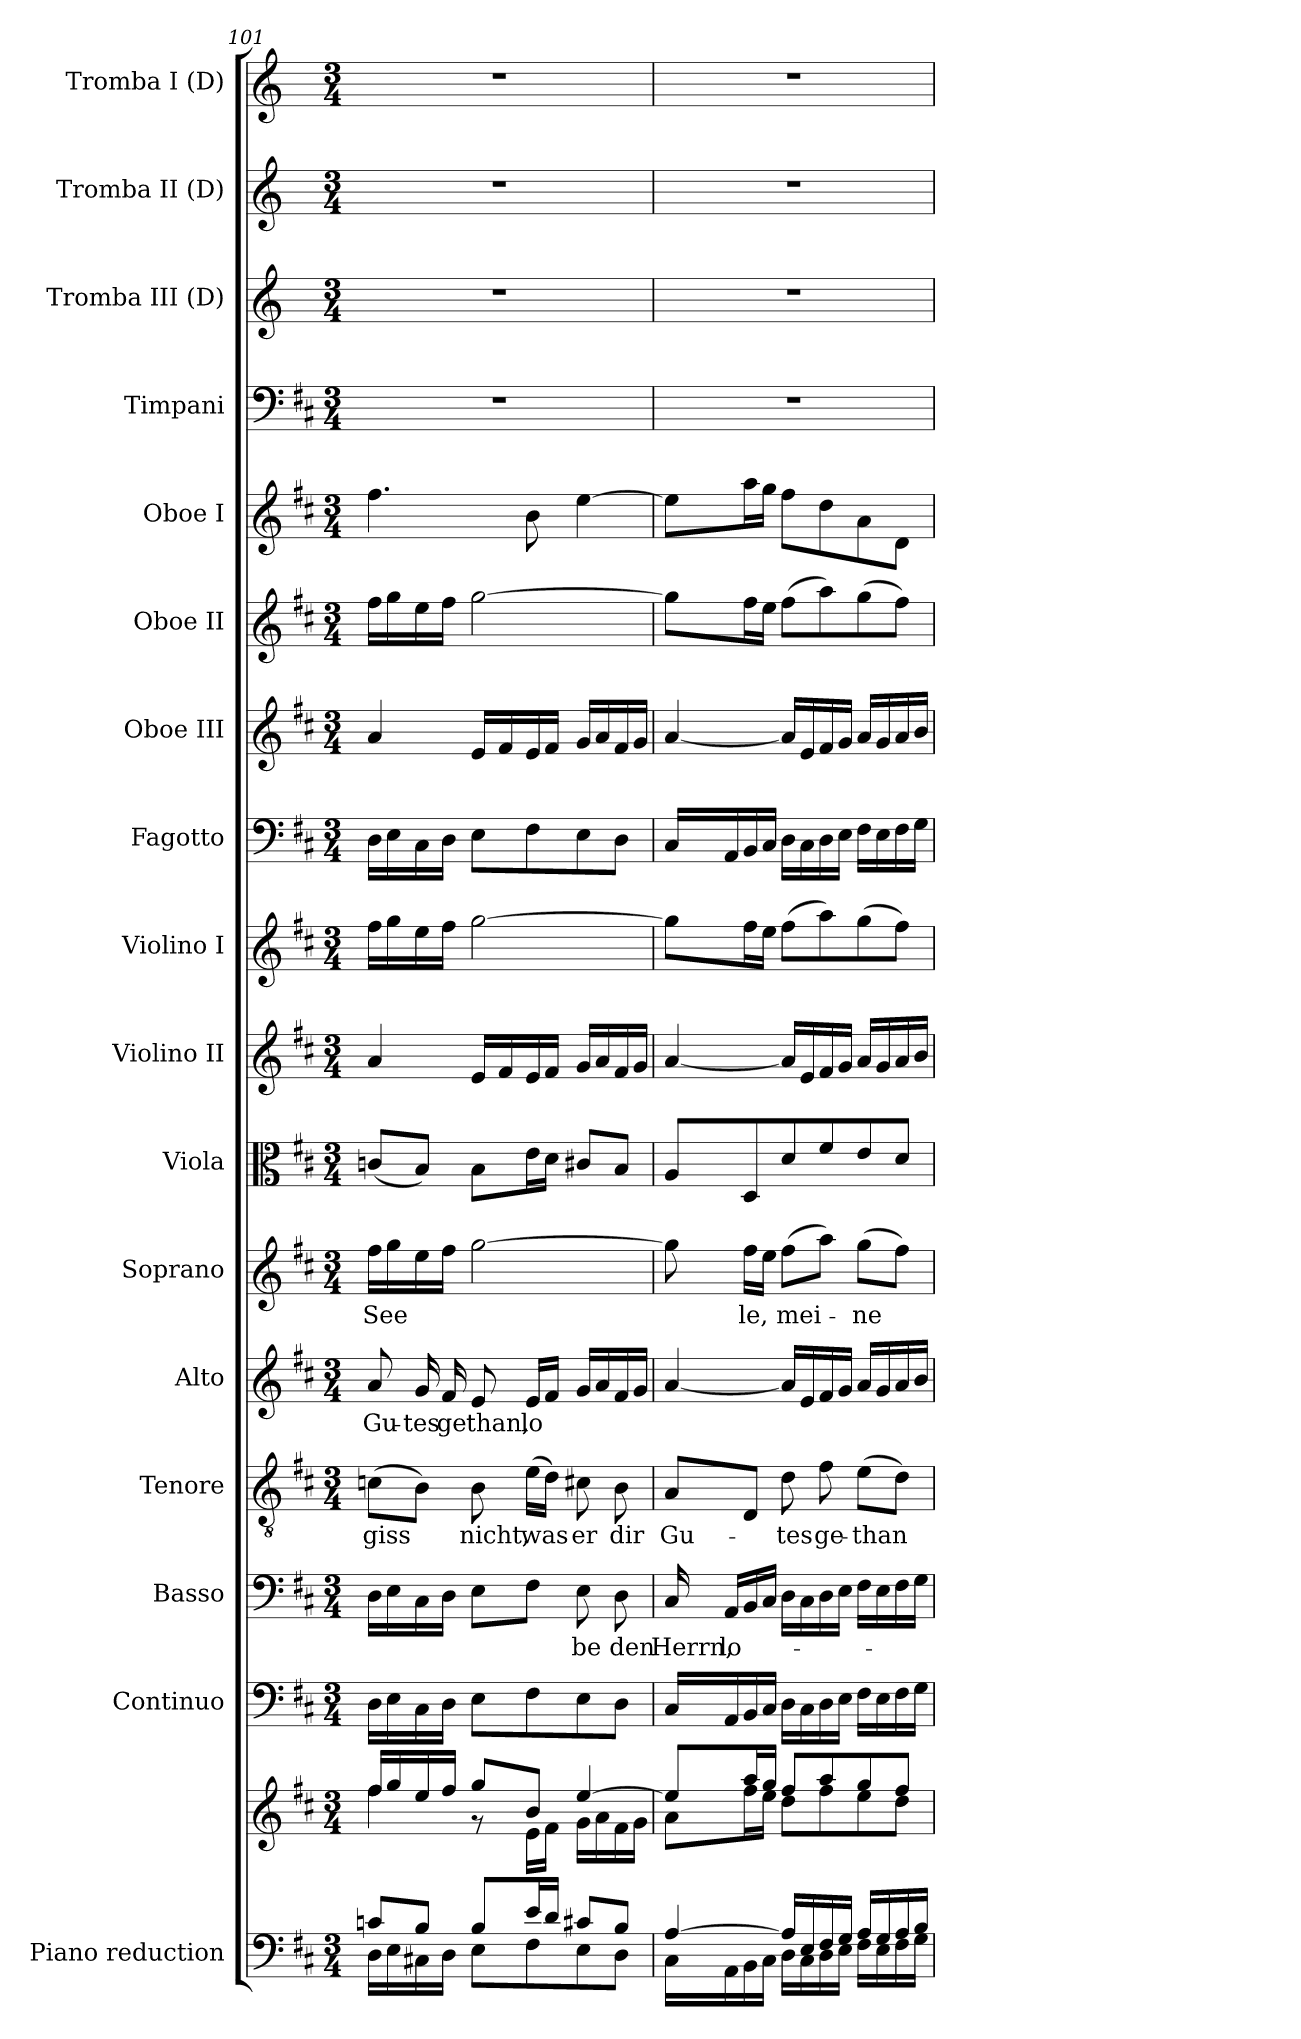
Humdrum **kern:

**kern	**kern	**kern	**kern	**text	**kern	**text	**kern	**text	**kern	**text	**kern	**kern	**kern	**kern	**kern	**kern	**kern	**kern	**kern	**kern	**kern
*part17	*part17	*part16	*part15	*part15	*part14	*part14	*part13	*part13	*part12	*part12	*part11	*part10	*part9	*part8	*part7	*part6	*part5	*part4	*part3	*part2	*part1
*staff18	*staff17	*staff16	*staff15	*staff15	*staff14	*staff14	*staff13	*staff13	*staff12	*staff12	*staff11	*staff10	*staff9	*staff8	*staff7	*staff6	*staff5	*staff4	*staff3	*staff2	*staff1
*I"Piano reduction	*	*I"Continuo	*I"Basso	*	*I"Tenore	*	*I"Alto	*	*I"Soprano	*	*I"Viola	*I"Violino II	*I"Violino I	*I"Fagotto	*I"Oboe III	*I"Oboe II	*I"Oboe I	*I"Timpani	*I"Tromba III (D)	*I"Tromba II (D)	*I"Tromba I (D)
*I'Pno	*	*	*	*	*	*	*	*	*	*	*	*	*	*	*I'Ob	*I'Ob	*I'Ob	*I'Timp	*	*	*
*clefF4	*clefG2	*clefF4	*clefF4	*	*clefGv2	*	*clefG2	*	*clefG2	*	*clefC3	*clefG2	*clefG2	*clefF4	*clefG2	*clefG2	*clefG2	*clefF4	*clefG2	*clefG2	*clefG2
*	*	*	*	*	*	*	*	*	*	*	*	*	*	*	*	*	*	*	*ITrd-1c-2	*ITrd-1c-2	*ITrd-1c-2
*k[f#c#]	*k[f#c#]	*k[f#c#]	*k[f#c#]	*	*k[f#c#]	*	*k[f#c#]	*	*k[f#c#]	*	*k[f#c#]	*k[f#c#]	*k[f#c#]	*k[f#c#]	*k[f#c#]	*k[f#c#]	*k[f#c#]	*k[f#c#]	*k[f#c#]	*k[f#c#]	*k[f#c#]
*M3/4	*M3/4	*M3/4	*M3/4	*	*M3/4	*	*M3/4	*	*M3/4	*	*M3/4	*M3/4	*M3/4	*M3/4	*M3/4	*M3/4	*M3/4	*M3/4	*M3/4	*M3/4	*M3/4
=101	=101	=101	=101	=101	=101	=101	=101	=101	=101	=101	=101	=101	=101	=101	=101	=101	=101	=101	=101	=101	=101
*^	*^	*	*	*	*	*	*	*	*	*	*	*	*	*	*	*	*	*	*	*	*
!	!	!	!	!	!	!	!	!LO:LY:b	!	!LO:LY:b	!	!LO:LY:b	!	!	!	!	!	!	!	!	!	!	!
8cn/L	16D\LL	16ff#/LL	4ff#\	16D\LL	16D\LL	.	(8cn\L	giss	8a/	Gu-	16ff#\LL	See	(8cn/L	4a/	16ff#\LL	16D\LL	4a/	16ff#\LL	4.ff#\	2.r	2.r	2.r	2.r
.	16E\	16gg/	.	16E\	16E\	.	.	.	.	.	16gg\	.	.	.	16gg\	16E\	.	16gg\	.	.	.	.	.
!	!	!	!	!	!	!	!	!	!	!LO:LY:b	!	!	!	!	!	!	!	!	!	!	!	!	!
8B/J	16C#X\	16ee/	.	16C#\	16C#\	.	8B\J)	.	16g/	tes	16ee\	.	8B/J)	.	16ee\	16C#\	.	16ee\	.	.	.	.	.
!	!	!	!	!	!	!	!	!	!	!LO:LY:b	!	!	!	!	!	!	!	!	!	!	!	!	!
.	16D\JJ	16ff#/JJ	.	16D\JJ	16D\JJ	.	.	.	16f#/	ge	16ff#\JJ	.	.	.	16ff#\JJ	16D\JJ	.	16ff#\JJ	.	.	.	.	.
!	!	!	!	!	!	!	!	!LO:LY:b	!	!LO:LY:b	!	!	!	!	!	!	!	!	!	!	!	!	!
8B/L	8E\L	8gg/L	8r	8E\L	8E\L	.	8B\	nicht,	8e/	than,	[2gg\	.	8B\L	16e/LL	[2gg\	8E\L	16e/LL	[2gg\	.	.	.	.	.
.	.	.	.	.	.	.	.	.	.	.	.	.	.	16f#/	.	.	16f#/	.	.	.	.	.	.
!	!	!	!	!	!	!	!	!LO:LY:b	!	!LO:LY:b	!	!	!	!	!	!	!	!	!	!	!	!	!
16e/L	8F#\	8b/J	16e\LL	8F#\	8F#\J	.	(16e\LL	was	16e/LL	lo	.	.	16e\L	16e/	.	8F#\	16e/	.	8b\	.	.	.	.
16d/JJ	.	.	16f#\JJ	.	.	.	16d\JJ)	.	16f#/JJ	.	.	.	16d\JJ	16f#/JJ	.	.	16f#/JJ	.	.	.	.	.	.
!	!	!	!	!	!	!LO:LY:b	!	!LO:LY:b	!	!	!	!	!	!	!	!	!	!	!	!	!	!	!
8c#X/L	8E\	[4ee/	16g\LL	8E\	8E\	be	8c#X\	er	16g/LL	.	.	.	8c#X/L	16g/LL	.	8E\	16g/LL	.	[4ee\	.	.	.	.
.	.	.	16a\	.	.	.	.	.	16a/	.	.	.	.	16a/	.	.	16a/	.	.	.	.	.	.
!	!	!	!	!	!	!LO:LY:b	!	!LO:LY:b	!	!	!	!	!	!	!	!	!	!	!	!	!	!	!
8B/J	8D\J	.	16f#\	8D\J	8D\	den	8B\	dir	16f#/	.	.	.	8B/J	16f#/	.	8D\J	16f#/	.	.	.	.	.	.
.	.	.	16g\JJ	.	.	.	.	.	16g/JJ	.	.	.	.	16g/JJ	.	.	16g/JJ	.	.	.	.	.	.
=102	=102	=102	=102	=102	=102	=102	=102	=102	=102	=102	=102	=102	=102	=102	=102	=102	=102	=102	=102	=102	=102	=102	=102
!	!	!	!	!	!	!LO:LY:b	!	!LO:LY:b	!	!	!	!	!	!	!	!	!	!	!	!	!	!	!
[4A/	16C#\LL	8ee/L]	8a\L	16C#/LL	16C#/	Herrn,	8A/L	Gu-	[4a/	.	8gg\]	.	8A/L	[4a/	8gg\L]	16C#/LL	[4a/	8gg\L]	8ee\L]	2.r	2.r	2.r	2.r
!	!	!	!	!	!	!LO:LY:b	!	!	!	!	!	!	!	!	!	!	!	!	!	!	!	!	!
.	16AA\	.	.	16AA/	16AA/LL	lo-	.	.	.	.	.	.	.	.	.	16AA/	.	.	.	.	.	.	.
!	!	!	!	!	!	!	!	!	!	!	!	!LO:LY:b	!	!	!	!	!	!	!	!	!	!	!
.	16BB\	16aa/L	16ff#\L	16BB/	16BB/	.	8D/J	.	.	.	16ff#\LL	le,	8D/	.	16ff#\L	16BB/	.	16ff#\L	16aa\L	.	.	.	.
.	16C#\JJ	16gg/JJ	16ee\JJ	16C#/JJ	16C#/JJ	.	.	.	.	.	16ee\JJ	.	.	.	16ee\JJ	16C#/JJ	.	16ee\JJ	16gg\JJ	.	.	.	.
!	!	!	!	!	!	!	!	!LO:LY:b	!	!	!	!LO:LY:b	!	!	!	!	!	!	!	!	!	!	!
16A/LL]	16D\LL	8ff#/L	8dd\L	16D\LL	16D\LL	.	8d\	-tes	16a/LL]	.	(8ff#\L	mei-	8d/	16a/LL]	(8ff#\L	16D\LL	16a/LL]	(8ff#\L	8ff#\L	.	.	.	.
16E/	16C#\	.	.	16C#\	16C#\	.	.	.	16e/	.	.	.	.	16e/	.	16C#\	16e/	.	.	.	.	.	.
!	!	!	!	!	!	!	!	!LO:LY:b	!	!	!	!	!	!	!	!	!	!	!	!	!	!	!
16F#/	16D\	8aa/	8ff#\	16D\	16D\	.	8f#\	ge-	16f#/	.	8aa\J)	.	8f#/	16f#/	8aa\)	16D\	16f#/	8aa\)	8dd\	.	.	.	.
16G/JJ	16E\JJ	.	.	16E\JJ	16E\JJ	.	.	.	16g/JJ	.	.	.	.	16g/JJ	.	16E\JJ	16g/JJ	.	.	.	.	.	.
!	!	!	!	!	!	!	!	!LO:LY:b	!	!	!	!LO:LY:b	!	!	!	!	!	!	!	!	!	!	!
16A/LL	16F#\LL	8gg/	8ee\	16F#\LL	16F#\LL	.	(8e\L	than	16a/LL	.	(8gg\L	ne	8e/	16a/LL	(8gg\	16F#\LL	16a/LL	(8gg\	8a\	.	.	.	.
16G/	16E\	.	.	16E\	16E\	.	.	.	16g/	.	.	.	.	16g/	.	16E\	16g/	.	.	.	.	.	.
16A/	16F#\	8ff#/J	8dd\J	16F#\	16F#\	.	8d\J)	.	16a/	.	8ff#\J)	.	8d/J	16a/	8ff#\J)	16F#\	16a/	8ff#\J)	8d\J	.	.	.	.
16B/JJ	16G\JJ	.	.	16G\JJ	16G\JJ	.	.	.	16b/JJ	.	.	.	.	16b/JJ	.	16G\JJ	16b/JJ	.	.	.	.	.	.
*v	*v	*	*	*	*	*	*	*	*	*	*	*	*	*	*	*	*	*	*	*	*	*	*
*	*v	*v	*	*	*	*	*	*	*	*	*	*	*	*	*	*	*	*	*	*	*	*
=	=	=	=	=	=	=	=	=	=	=	=	=	=	=	=	=	=	=	=	=	=
*-	*-	*-	*-	*-	*-	*-	*-	*-	*-	*-	*-	*-	*-	*-	*-	*-	*-	*-	*-	*-	*-
